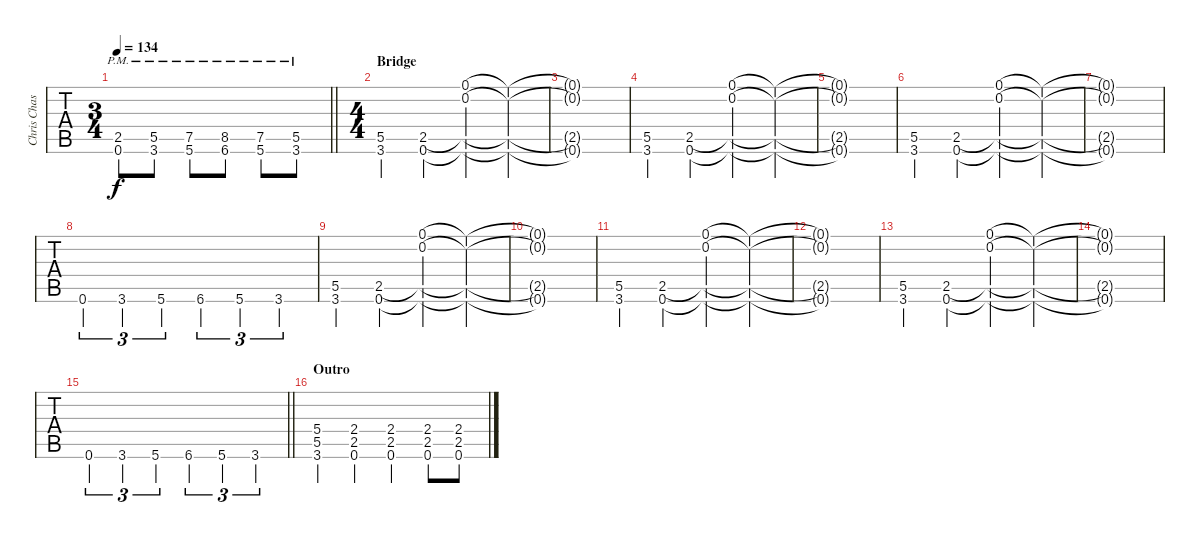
\track ("Chris Chasse - Guitar One" "Chris Chas") {instrument distortionguitar}
\staff {tabs}
\tuning (Eb4 Bb3 Gb3 Db3 Ab2 Eb2) {hide}
\ts (3 4)
\tempo 134
\clef g2
\barLineRight lightlight
\ks c
(2.5{pm} 0.6{pm}).8{dy f} (5.5{pm} 3.6{pm}).8 (7.5{pm} 5.6{pm}).8 (8.5{pm} 6.6{pm}).8 (7.5{pm} 5.6{pm}).8 (5.5{pm} 3.6{pm}).8 |
\ts (4 4)
\section ("" "Bridge")
(5.5 3.6).4 (2.5 0.6).4 (0.1 0.2 2.5{t} 0.6{t}).4 (0.1{t} 0.2{t} 2.5{t} 0.6{t}).4 |
(0.1{t} 0.2{t} 2.5{t} 0.6{t}).1 |
(5.5 3.6).4 (2.5 0.6).4 (0.1 0.2 2.5{t} 0.6{t}).4 (0.1{t} 0.2{t} 2.5{t} 0.6{t}).4 |
(0.1{t} 0.2{t} 2.5{t} 0.6{t}).1 |
(5.5 3.6).4 (2.5 0.6).4 (0.1 0.2 2.5{t} 0.6{t}).4 (0.1{t} 0.2{t} 2.5{t} 0.6{t}).4 |
(0.1{t} 0.2{t} 2.5{t} 0.6{t}).1 |
0.6.4{tu (3 2)} 3.6.4{tu (3 2)} 5.6.4{tu (3 2)} 6.6.4{tu (3 2)} 5.6.4{tu (3 2)} 3.6.4{tu (3 2)} |
(5.5 3.6).4 (2.5 0.6).4 (0.1 0.2 2.5{t} 0.6{t}).4 (0.1{t} 0.2{t} 2.5{t} 0.6{t}).4 |
(0.1{t} 0.2{t} 2.5{t} 0.6{t}).1 |
(5.5 3.6).4 (2.5 0.6).4 (0.1 0.2 2.5{t} 0.6{t}).4 (0.1{t} 0.2{t} 2.5{t} 0.6{t}).4 |
(0.1{t} 0.2{t} 2.5{t} 0.6{t}).1 |
(5.5 3.6).4 (2.5 0.6).4 (0.1 0.2 2.5{t} 0.6{t}).4 (0.1{t} 0.2{t} 2.5{t} 0.6{t}).4 |
(0.1{t} 0.2{t} 2.5{t} 0.6{t}).1 |
\barLineRight lightlight
0.6.4{tu (3 2)} 3.6.4{tu (3 2)} 5.6.4{tu (3 2)} 6.6.4{tu (3 2)} 5.6.4{tu (3 2)} 3.6.4{tu (3 2)} |
\section ("" "Outro")
(5.4 5.5 3.6).4 (2.4 2.5 0.6).4 (2.4 2.5 0.6).4 (2.4 2.5 0.6).8 (2.4 2.5 0.6).8
